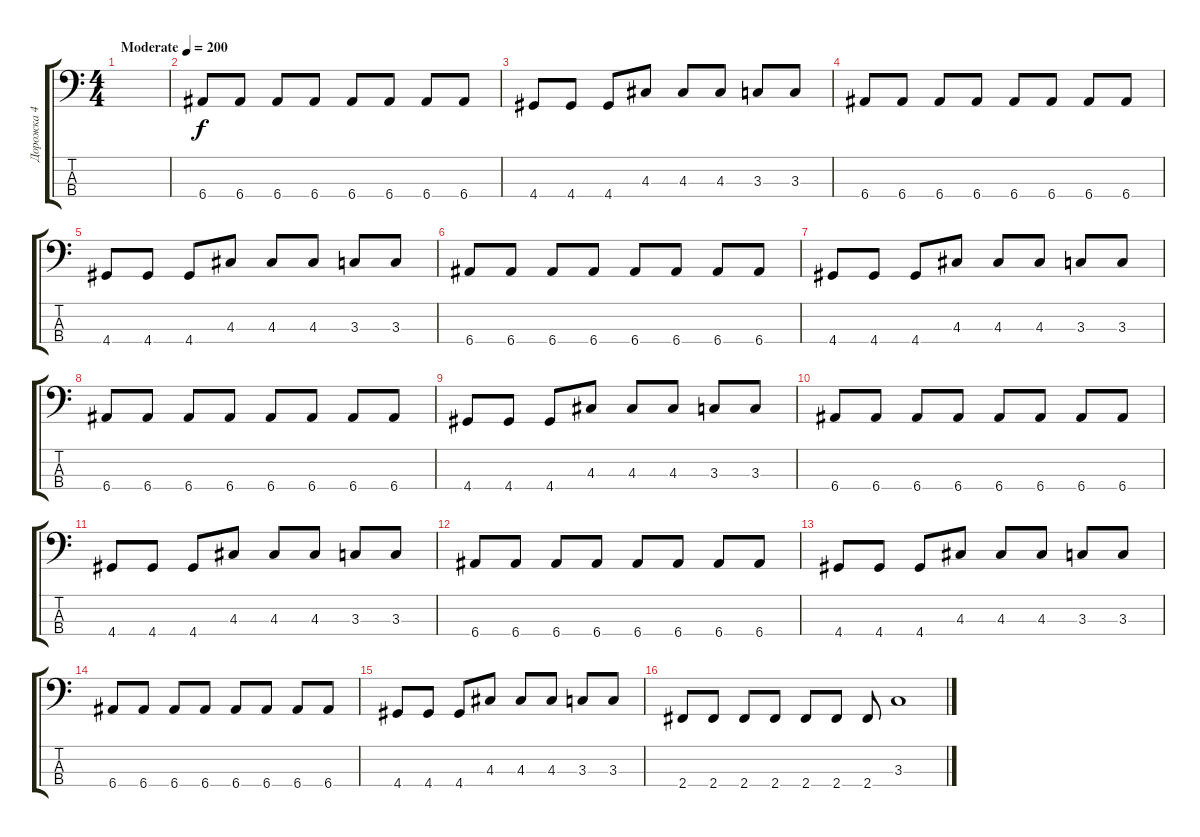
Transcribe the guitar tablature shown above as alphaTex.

\track ("Дорожка 4" "Дорожка 4") {instrument electricbassfinger}
\staff {score tabs}
\tuning (G2 D2 A1 E1) {hide}
\ts (4 4)
\tempo (200 "Moderate")
\clef f4
\ks c
|
6.4.8 6.4.8 6.4.8 6.4.8 6.4.8 6.4.8 6.4.8 6.4.8 |
4.4.8 4.4.8 4.4.8 4.3.8 4.3.8 4.3.8 3.3.8 3.3.8 |
6.4.8 6.4.8 6.4.8 6.4.8 6.4.8 6.4.8 6.4.8 6.4.8 |
4.4.8 4.4.8 4.4.8 4.3.8 4.3.8 4.3.8 3.3.8 3.3.8 |
6.4.8 6.4.8 6.4.8 6.4.8 6.4.8 6.4.8 6.4.8 6.4.8 |
4.4.8 4.4.8 4.4.8 4.3.8 4.3.8 4.3.8 3.3.8 3.3.8 |
6.4.8 6.4.8 6.4.8 6.4.8 6.4.8 6.4.8 6.4.8 6.4.8 |
4.4.8 4.4.8 4.4.8 4.3.8 4.3.8 4.3.8 3.3.8 3.3.8 |
6.4.8 6.4.8 6.4.8 6.4.8 6.4.8 6.4.8 6.4.8 6.4.8 |
4.4.8 4.4.8 4.4.8 4.3.8 4.3.8 4.3.8 3.3.8 3.3.8 |
6.4.8 6.4.8 6.4.8 6.4.8 6.4.8 6.4.8 6.4.8 6.4.8 |
4.4.8 4.4.8 4.4.8 4.3.8 4.3.8 4.3.8 3.3.8 3.3.8 |
6.4.8 6.4.8 6.4.8 6.4.8 6.4.8 6.4.8 6.4.8 6.4.8 |
4.4.8 4.4.8 4.4.8 4.3.8 4.3.8 4.3.8 3.3.8 3.3.8 |
2.4.8 2.4.8 2.4.8 2.4.8 2.4.8 2.4.8 2.4.8 3.3.1
